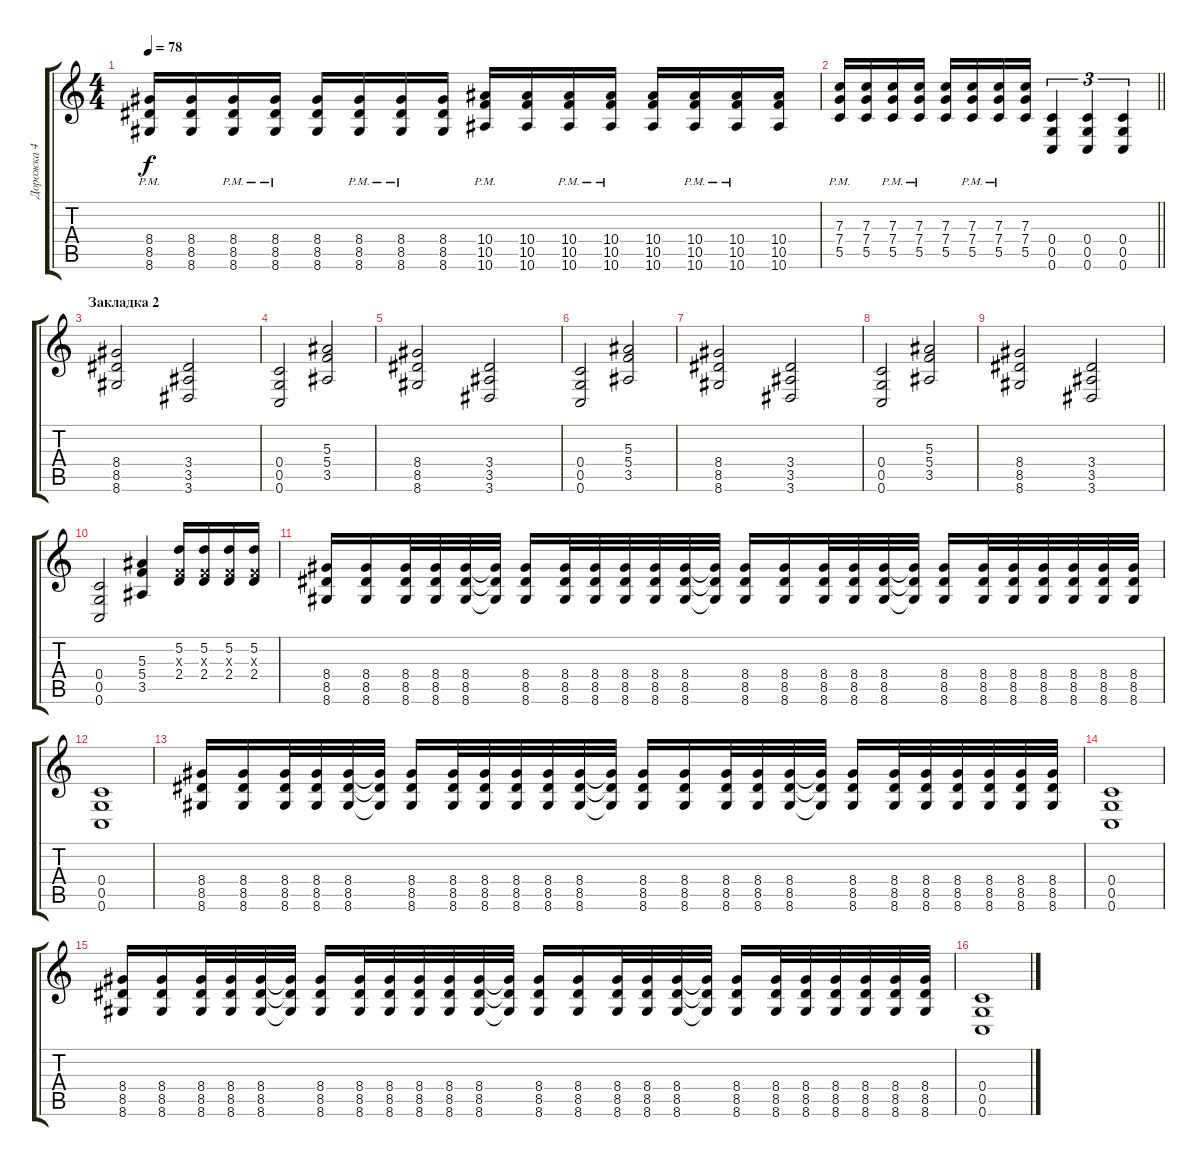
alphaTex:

\track ("Дорожка 4" "Дорожка 4") {instrument distortionguitar}
\staff {score tabs}
\tuning (D4 A3 F3 C3 G2 C2) {hide}
\ts (4 4)
\tempo 78
\clef g2
\ks c
(8.4{pm} 8.5{pm} 8.6{pm}).16{dy f} (8.4 8.5 8.6).16 (8.4{pm} 8.5{pm} 8.6{pm}).16 (8.4{pm} 8.5{pm} 8.6{pm}).16 (8.4 8.5 8.6).16 (8.4{pm} 8.5{pm} 8.6{pm}).16 (8.4{pm} 8.5{pm} 8.6{pm}).16 (8.4 8.5 8.6).16 (10.4{pm} 10.5{pm} 10.6{pm}).16 (10.4 10.5 10.6).16 (10.4{pm} 10.5{pm} 10.6{pm}).16 (10.4{pm} 10.5{pm} 10.6{pm}).16 (10.4 10.5 10.6).16 (10.4{pm} 10.5{pm} 10.6{pm}).16 (10.4{pm} 10.5{pm} 10.6{pm}).16 (10.4 10.5 10.6).16 |
\barLineRight lightlight
(7.3{pm} 7.4{pm} 5.5{pm}).16 (7.3 7.4 5.5).16 (7.3{pm} 7.4{pm} 5.5{pm}).16 (7.3{pm} 7.4{pm} 5.5{pm}).16 (7.3 7.4 5.5).16 (7.3{pm} 7.4{pm} 5.5{pm}).16 (7.3{pm} 7.4{pm} 5.5{pm}).16 (7.3 7.4 5.5).16 (0.4 0.5 0.6).4{tu (3 2)} (0.4 0.5 0.6).4{tu (3 2)} (0.4 0.5 0.6).4{tu (3 2)} |
\section ("" "Закладка 2")
(8.4 8.5 8.6).2 (3.4 3.5 3.6).2 |
(0.4 0.5 0.6).2 (5.3 5.4 3.5).2 |
(8.4 8.5 8.6).2 (3.4 3.5 3.6).2 |
(0.4 0.5 0.6).2 (5.3 5.4 3.5).2 |
(8.4 8.5 8.6).2 (3.4 3.5 3.6).2 |
(0.4 0.5 0.6).2 (5.3 5.4 3.5).2 |
(8.4 8.5 8.6).2 (3.4 3.5 3.6).2 |
(0.4 0.5 0.6).2 (5.3 5.4 3.5).4 (5.2 0.3{x} 2.4).16 (5.2 0.3{x} 2.4).16 (5.2 0.3{x} 2.4).16 (5.2 0.3{x} 2.4).16 |
(8.4 8.5 8.6).16 (8.4 8.5 8.6).16 (8.4 8.5 8.6).32 (8.4 8.5 8.6).32 (8.4 8.5 8.6).32 (8.4{t} 8.5{t} 8.6{t}).32 (8.4 8.5 8.6).16 (8.4 8.5 8.6).32 (8.4 8.5 8.6).32 (8.4 8.5 8.6).32 (8.4 8.5 8.6).32 (8.4 8.5 8.6).32 (8.4{t} 8.5{t} 8.6{t}).32 (8.4 8.5 8.6).16 (8.4 8.5 8.6).16 (8.4 8.5 8.6).32 (8.4 8.5 8.6).32 (8.4 8.5 8.6).32 (8.4{t} 8.5{t} 8.6{t}).32 (8.4 8.5 8.6).16 (8.4 8.5 8.6).32 (8.4 8.5 8.6).32 (8.4 8.5 8.6).32 (8.4 8.5 8.6).32 (8.4 8.5 8.6).32 (8.4 8.5 8.6).32 |
(0.4 0.5 0.6).1 |
(8.4 8.5 8.6).16 (8.4 8.5 8.6).16 (8.4 8.5 8.6).32 (8.4 8.5 8.6).32 (8.4 8.5 8.6).32 (8.4{t} 8.5{t} 8.6{t}).32 (8.4 8.5 8.6).16 (8.4 8.5 8.6).32 (8.4 8.5 8.6).32 (8.4 8.5 8.6).32 (8.4 8.5 8.6).32 (8.4 8.5 8.6).32 (8.4{t} 8.5{t} 8.6{t}).32 (8.4 8.5 8.6).16 (8.4 8.5 8.6).16 (8.4 8.5 8.6).32 (8.4 8.5 8.6).32 (8.4 8.5 8.6).32 (8.4{t} 8.5{t} 8.6{t}).32 (8.4 8.5 8.6).16 (8.4 8.5 8.6).32 (8.4 8.5 8.6).32 (8.4 8.5 8.6).32 (8.4 8.5 8.6).32 (8.4 8.5 8.6).32 (8.4 8.5 8.6).32 |
(0.4 0.5 0.6).1 |
(8.4 8.5 8.6).16 (8.4 8.5 8.6).16 (8.4 8.5 8.6).32 (8.4 8.5 8.6).32 (8.4 8.5 8.6).32 (8.4{t} 8.5{t} 8.6{t}).32 (8.4 8.5 8.6).16 (8.4 8.5 8.6).32 (8.4 8.5 8.6).32 (8.4 8.5 8.6).32 (8.4 8.5 8.6).32 (8.4 8.5 8.6).32 (8.4{t} 8.5{t} 8.6{t}).32 (8.4 8.5 8.6).16 (8.4 8.5 8.6).16 (8.4 8.5 8.6).32 (8.4 8.5 8.6).32 (8.4 8.5 8.6).32 (8.4{t} 8.5{t} 8.6{t}).32 (8.4 8.5 8.6).16 (8.4 8.5 8.6).32 (8.4 8.5 8.6).32 (8.4 8.5 8.6).32 (8.4 8.5 8.6).32 (8.4 8.5 8.6).32 (8.4 8.5 8.6).32 |
(0.4 0.5 0.6).1
